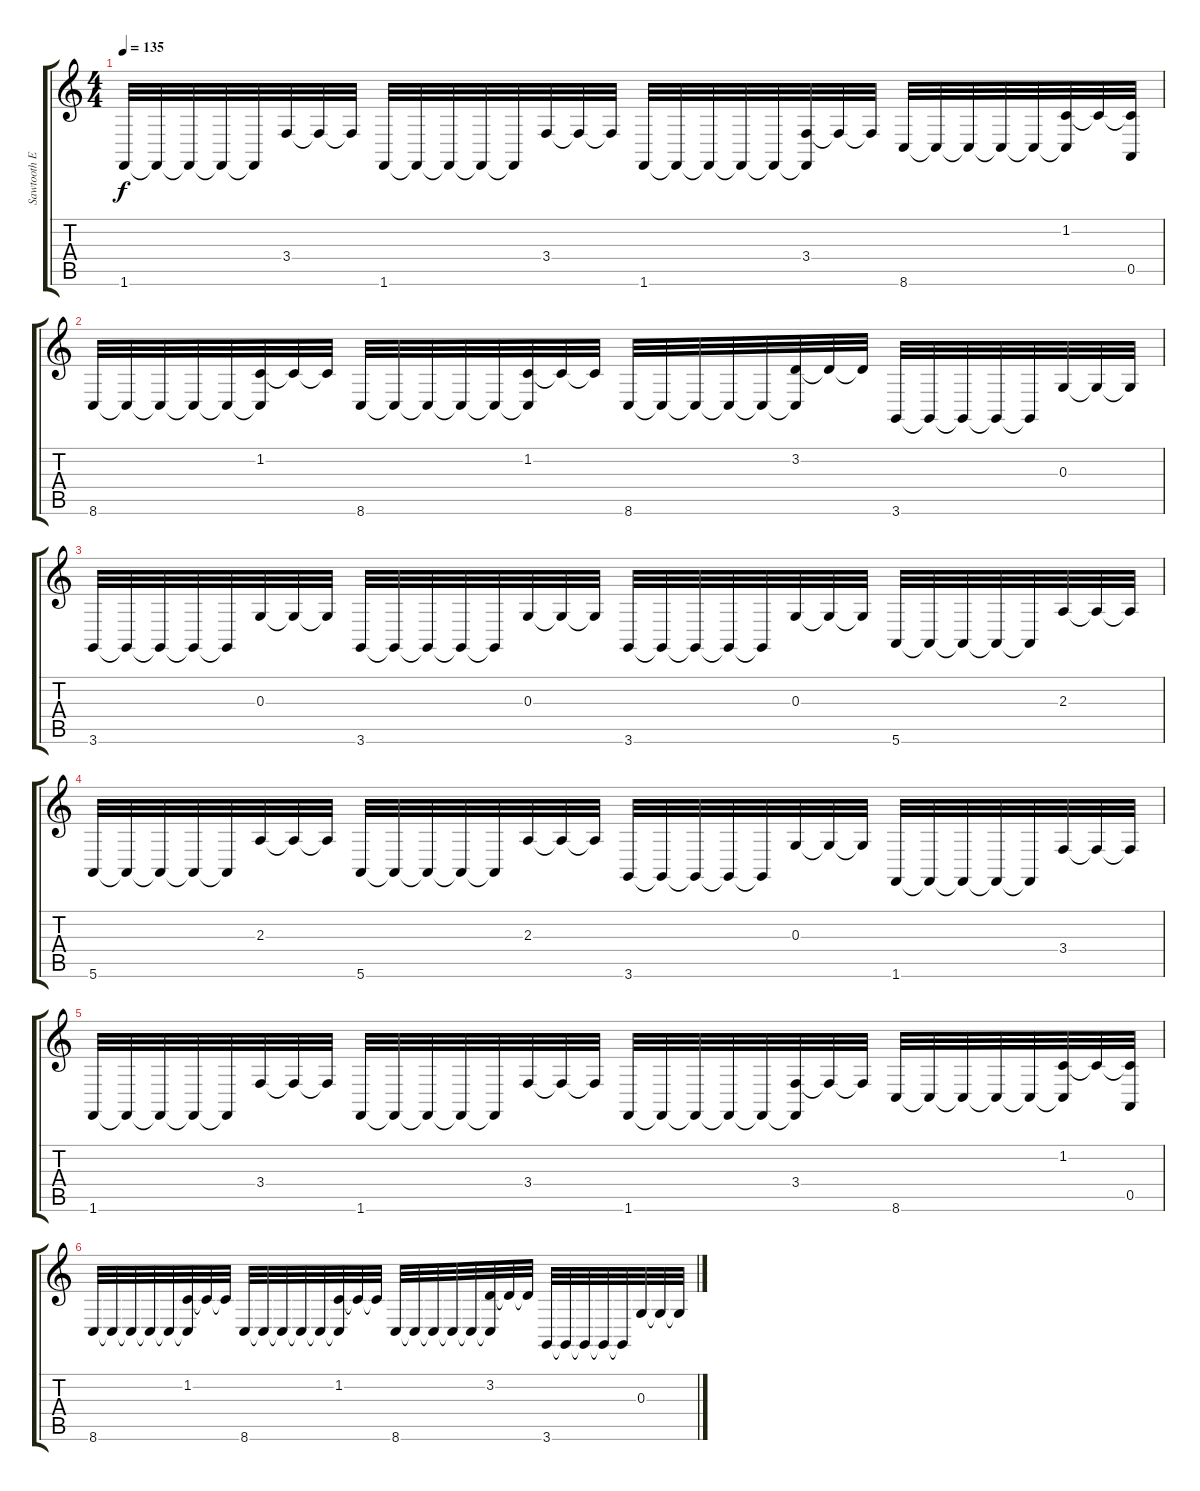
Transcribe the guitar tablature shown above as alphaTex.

\track ("Sawtooth Effect" "Sawtooth E") {instrument lead2sawtooth}
\staff {score tabs}
\tuning (E4 B3 G3 D3 A2 E2) {hide}
\ts (4 4)
\tempo 135
\clef g2
\ks c
1.6.32{dy f} 1.6{t}.32 1.6{t}.32 1.6{t}.32 1.6{t}.32 3.4.32 3.4{t}.32 3.4{t}.32 1.6.32 1.6{t}.32 1.6{t}.32 1.6{t}.32 1.6{t}.32 3.4.32 3.4{t}.32 3.4{t}.32 1.6.32 1.6{t}.32 1.6{t}.32 1.6{t}.32 1.6{t}.32 (3.4 1.6{t}).32 3.4{t}.32 3.4{t}.32 8.6.32 8.6{t}.32 8.6{t}.32 8.6{t}.32 8.6{t}.32 (1.2 8.6{t}).32 1.2{t}.32 (1.2{t} 0.5).32 |
8.6.32 8.6{t}.32 8.6{t}.32 8.6{t}.32 8.6{t}.32 (1.2 8.6{t}).32 1.2{t}.32 1.2{t}.32 8.6.32 8.6{t}.32 8.6{t}.32 8.6{t}.32 8.6{t}.32 (1.2 8.6{t}).32 1.2{t}.32 1.2{t}.32 8.6.32 8.6{t}.32 8.6{t}.32 8.6{t}.32 8.6{t}.32 (3.2 8.6{t}).32 3.2{t}.32 3.2{t}.32 3.6.32 3.6{t}.32 3.6{t}.32 3.6{t}.32 3.6{t}.32 0.3.32 0.3{t}.32 0.3{t}.32 |
3.6.32 3.6{t}.32 3.6{t}.32 3.6{t}.32 3.6{t}.32 0.3.32 0.3{t}.32 0.3{t}.32 3.6.32 3.6{t}.32 3.6{t}.32 3.6{t}.32 3.6{t}.32 0.3.32 0.3{t}.32 0.3{t}.32 3.6.32 3.6{t}.32 3.6{t}.32 3.6{t}.32 3.6{t}.32 0.3.32 0.3{t}.32 0.3{t}.32 5.6.32 5.6{t}.32 5.6{t}.32 5.6{t}.32 5.6{t}.32 2.3.32 2.3{t}.32 2.3{t}.32 |
5.6.32 5.6{t}.32 5.6{t}.32 5.6{t}.32 5.6{t}.32 2.3.32 2.3{t}.32 2.3{t}.32 5.6.32 5.6{t}.32 5.6{t}.32 5.6{t}.32 5.6{t}.32 2.3.32 2.3{t}.32 2.3{t}.32 3.6.32 3.6{t}.32 3.6{t}.32 3.6{t}.32 3.6{t}.32 0.3.32 0.3{t}.32 0.3{t}.32 1.6.32 1.6{t}.32 1.6{t}.32 1.6{t}.32 1.6{t}.32 3.4.32 3.4{t}.32 3.4{t}.32 |
1.6.32 1.6{t}.32 1.6{t}.32 1.6{t}.32 1.6{t}.32 3.4.32 3.4{t}.32 3.4{t}.32 1.6.32 1.6{t}.32 1.6{t}.32 1.6{t}.32 1.6{t}.32 3.4.32 3.4{t}.32 3.4{t}.32 1.6.32 1.6{t}.32 1.6{t}.32 1.6{t}.32 1.6{t}.32 (3.4 1.6{t}).32 3.4{t}.32 3.4{t}.32 8.6.32 8.6{t}.32 8.6{t}.32 8.6{t}.32 8.6{t}.32 (1.2 8.6{t}).32 1.2{t}.32 (1.2{t} 0.5).32 |
8.6.32 8.6{t}.32 8.6{t}.32 8.6{t}.32 8.6{t}.32 (1.2 8.6{t}).32 1.2{t}.32 1.2{t}.32 8.6.32 8.6{t}.32 8.6{t}.32 8.6{t}.32 8.6{t}.32 (1.2 8.6{t}).32 1.2{t}.32 1.2{t}.32 8.6.32 8.6{t}.32 8.6{t}.32 8.6{t}.32 8.6{t}.32 (3.2 8.6{t}).32 3.2{t}.32 3.2{t}.32 3.6.32 3.6{t}.32 3.6{t}.32 3.6{t}.32 3.6{t}.32 0.3.32 0.3{t}.32 0.3{t}.32
